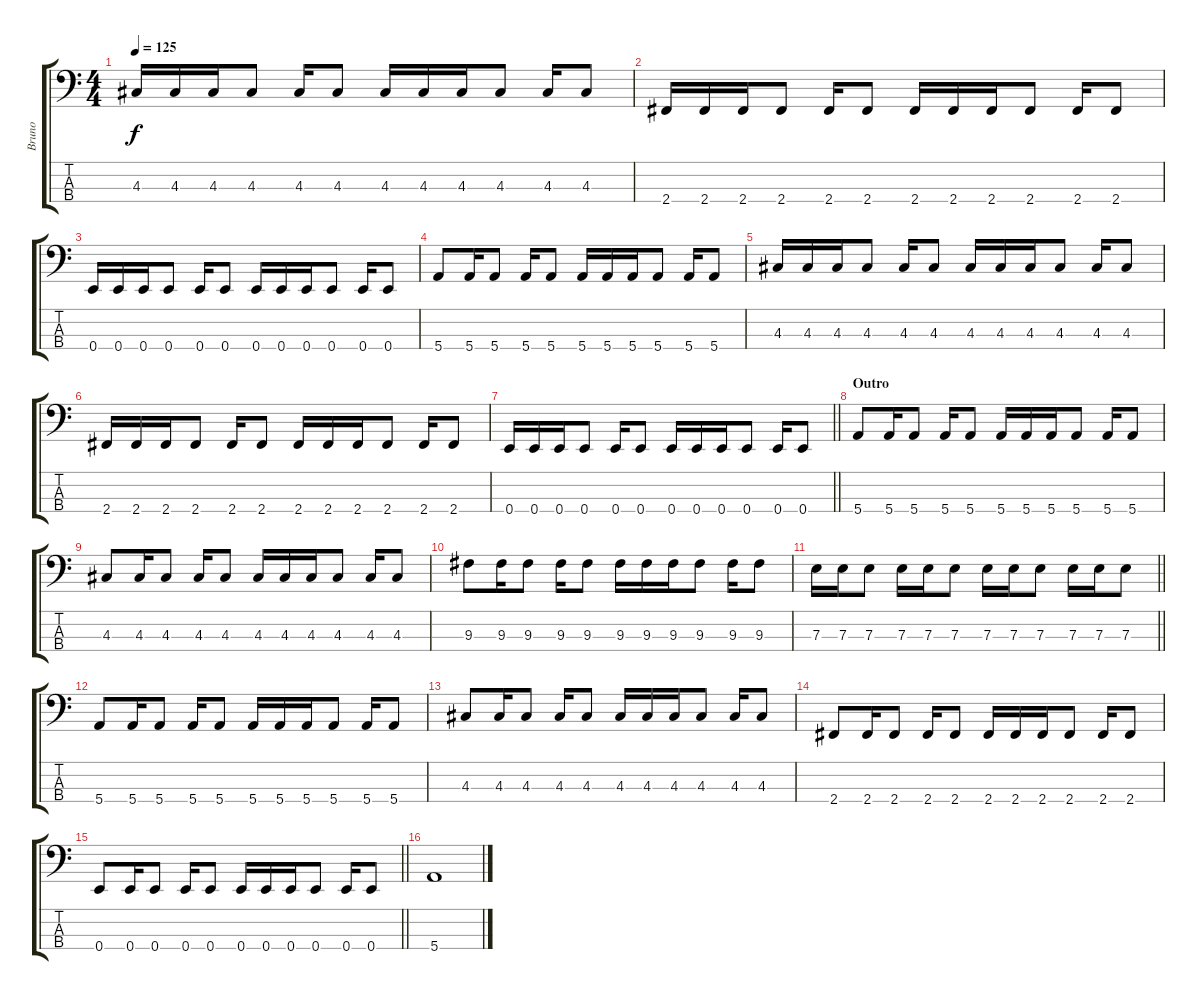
\track ("Bruno" "Bruno") {instrument electricbasspick}
\staff {score tabs}
\tuning (G2 D2 A1 E1) {hide}
\ts (4 4)
\tempo 125
\clef f4
\ks c
4.3.16{dy f} 4.3.16 4.3.16 4.3.8 4.3.16 4.3.8 4.3.16 4.3.16 4.3.16 4.3.8 4.3.16 4.3.8 |
2.4.16 2.4.16 2.4.16 2.4.8 2.4.16 2.4.8 2.4.16 2.4.16 2.4.16 2.4.8 2.4.16 2.4.8 |
0.4.16 0.4.16 0.4.16 0.4.8 0.4.16 0.4.8 0.4.16 0.4.16 0.4.16 0.4.8 0.4.16 0.4.8 |
5.4.8 5.4.16 5.4.8 5.4.16 5.4.8 5.4.16 5.4.16 5.4.16 5.4.8 5.4.16 5.4.8 |
4.3.16 4.3.16 4.3.16 4.3.8 4.3.16 4.3.8 4.3.16 4.3.16 4.3.16 4.3.8 4.3.16 4.3.8 |
2.4.16 2.4.16 2.4.16 2.4.8 2.4.16 2.4.8 2.4.16 2.4.16 2.4.16 2.4.8 2.4.16 2.4.8 |
\barLineRight lightlight
0.4.16 0.4.16 0.4.16 0.4.8 0.4.16 0.4.8 0.4.16 0.4.16 0.4.16 0.4.8 0.4.16 0.4.8 |
\section ("" "Outro")
5.4.8 5.4.16 5.4.8 5.4.16 5.4.8 5.4.16 5.4.16 5.4.16 5.4.8 5.4.16 5.4.8 |
4.3.8 4.3.16 4.3.8 4.3.16 4.3.8 4.3.16 4.3.16 4.3.16 4.3.8 4.3.16 4.3.8 |
9.3.8 9.3.16 9.3.8 9.3.16 9.3.8 9.3.16 9.3.16 9.3.16 9.3.8 9.3.16 9.3.8 |
\barLineRight lightlight
7.3.16 7.3.16 7.3.8 7.3.16 7.3.16 7.3.8 7.3.16 7.3.16 7.3.8 7.3.16 7.3.16 7.3.8 |
5.4.8 5.4.16 5.4.8 5.4.16 5.4.8 5.4.16 5.4.16 5.4.16 5.4.8 5.4.16 5.4.8 |
4.3.8 4.3.16 4.3.8 4.3.16 4.3.8 4.3.16 4.3.16 4.3.16 4.3.8 4.3.16 4.3.8 |
2.4.8 2.4.16 2.4.8 2.4.16 2.4.8 2.4.16 2.4.16 2.4.16 2.4.8 2.4.16 2.4.8 |
\barLineRight lightlight
0.4.8 0.4.16 0.4.8 0.4.16 0.4.8 0.4.16 0.4.16 0.4.16 0.4.8 0.4.16 0.4.8 |
5.4.1{volume 10}
